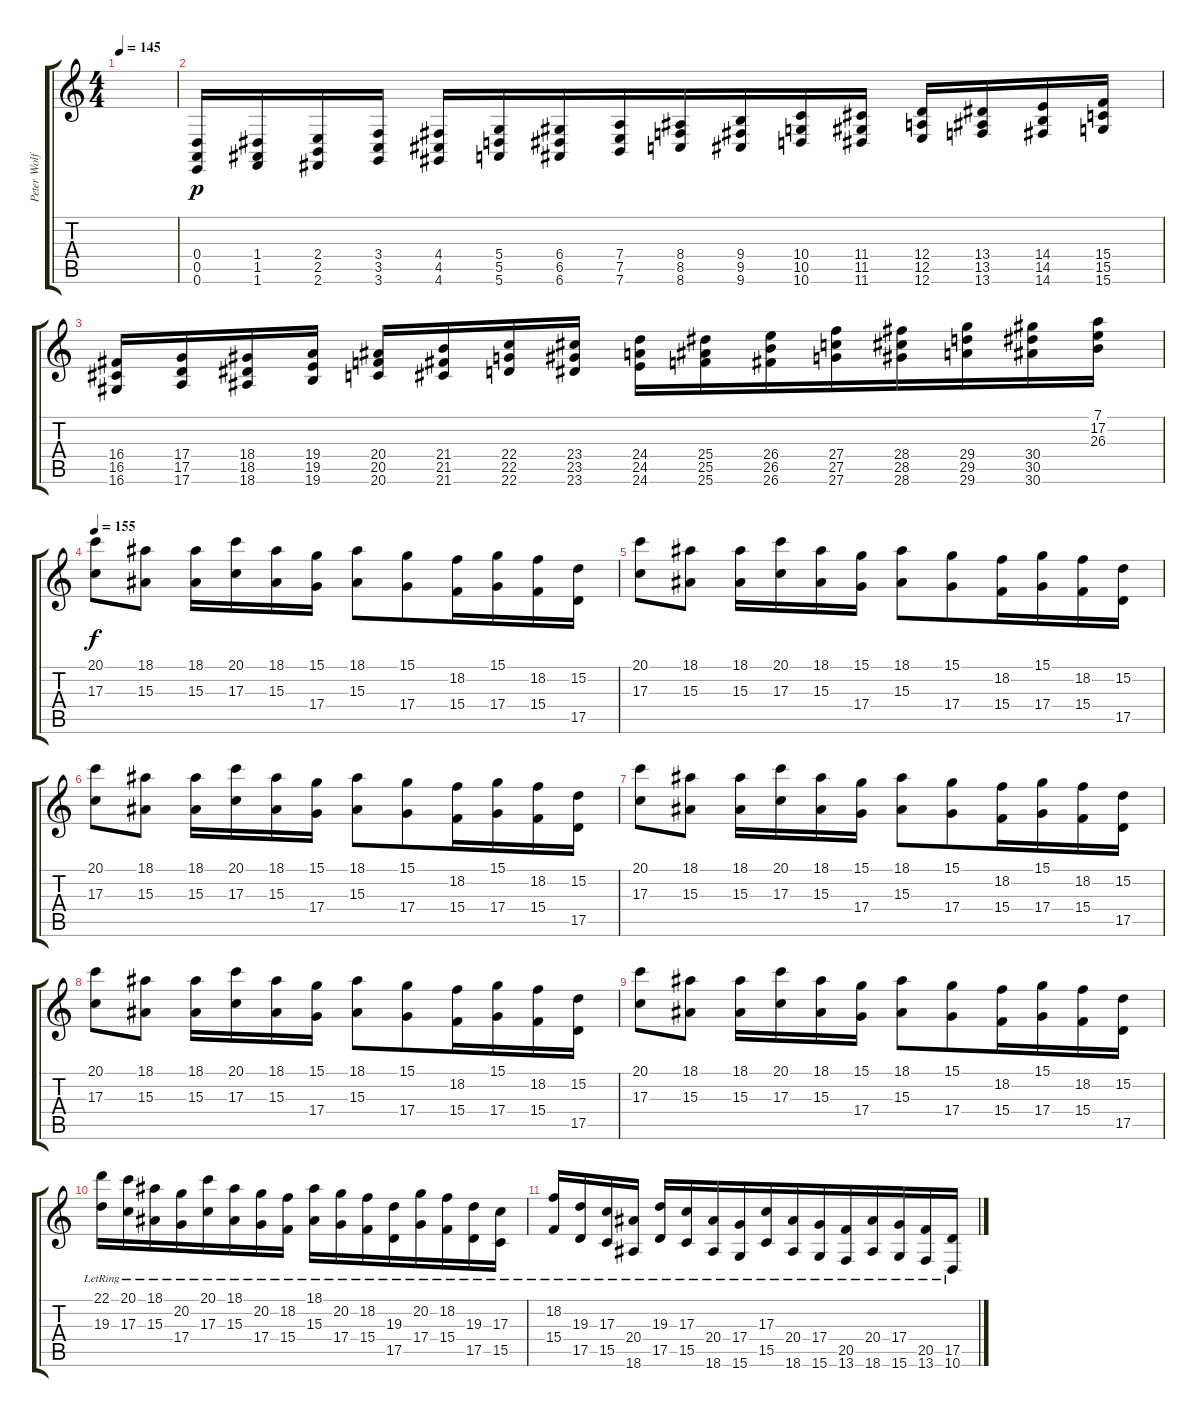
\track ("Peter Wolf" "Peter Wolf") {instrument brightacousticpiano}
\staff {score tabs}
\tuning (E4 B3 G3 D3 A2 E2) {hide}
\ts (4 4)
\tempo 145
\clef g2
\ks c
|
(0.4 0.5 0.6).16{dy p} (1.4 1.5 1.6).16 (2.4 2.5 2.6).16 (3.4 3.5 3.6).16 (4.4 4.5 4.6).16{beam merge} (5.4 5.5 5.6).16{beam merge} (6.4 6.5 6.6).16 (7.4 7.5 7.6).16{beam merge} (8.4 8.5 8.6).16{beam merge} (9.4 9.5 9.6).16 (10.4 10.5 10.6).16{beam merge} (11.4 11.5 11.6).16 (12.4 12.5 12.6).16 (13.4 13.5 13.6).16 (14.4 14.5 14.6).16 (15.4 15.5 15.6).16 |
(16.4 16.5 16.6).16 (17.4 17.5 17.6).16{beam merge} (18.4 18.5 18.6).16{beam merge} (19.4 19.5 19.6).16 (20.4 20.5 20.6).16{beam merge} (21.4 21.5 21.6).16 (22.4 22.5 22.6).16 (23.4 23.5 23.6).16 (24.4 24.5 24.6).16{beam merge} (25.4 25.5 25.6).16 (26.4 26.5 26.6).16 (27.4 27.5 27.6).16{beam merge} (28.4 28.5 28.6).16 (29.4 29.5 29.6).16 (30.4 30.5 30.6).16 (7.1 17.2 26.3).16 |
\tempo 155
(20.1 17.3).8{dy f beam merge} (18.1 15.3).8 (18.1 15.3).16 (20.1 17.3).16 (18.1 15.3).16 (15.1 17.4).16 (18.1 15.3).8 (15.1 17.4).8{beam merge} (18.2 15.4).16{beam merge} (15.1 17.4).16 (18.2 15.4).16 (15.2 17.5).16 |
(20.1 17.3).8{beam merge} (18.1 15.3).8 (18.1 15.3).16 (20.1 17.3).16 (18.1 15.3).16 (15.1 17.4).16 (18.1 15.3).8 (15.1 17.4).8{beam merge} (18.2 15.4).16{beam merge} (15.1 17.4).16 (18.2 15.4).16 (15.2 17.5).16 |
(20.1 17.3).8{beam merge} (18.1 15.3).8 (18.1 15.3).16 (20.1 17.3).16 (18.1 15.3).16 (15.1 17.4).16 (18.1 15.3).8 (15.1 17.4).8{beam merge} (18.2 15.4).16{beam merge} (15.1 17.4).16 (18.2 15.4).16 (15.2 17.5).16 |
(20.1 17.3).8{beam merge} (18.1 15.3).8 (18.1 15.3).16 (20.1 17.3).16 (18.1 15.3).16 (15.1 17.4).16 (18.1 15.3).8 (15.1 17.4).8{beam merge} (18.2 15.4).16{beam merge} (15.1 17.4).16 (18.2 15.4).16 (15.2 17.5).16 |
(20.1 17.3).8{beam merge} (18.1 15.3).8 (18.1 15.3).16 (20.1 17.3).16 (18.1 15.3).16 (15.1 17.4).16 (18.1 15.3).8 (15.1 17.4).8{beam merge} (18.2 15.4).16{beam merge} (15.1 17.4).16 (18.2 15.4).16 (15.2 17.5).16 |
(20.1 17.3).8{beam merge} (18.1 15.3).8 (18.1 15.3).16 (20.1 17.3).16 (18.1 15.3).16 (15.1 17.4).16 (18.1 15.3).8 (15.1 17.4).8{beam merge} (18.2 15.4).16{beam merge} (15.1 17.4).16 (18.2 15.4).16 (15.2 17.5).16 |
(22.1{lr} 19.3{lr}).16{beam merge} (20.1{lr} 17.3{lr}).16{beam merge} (18.1{lr} 15.3{lr}).16{beam merge} (20.2{lr} 17.4{lr}).16{beam merge} (20.1{lr} 17.3{lr}).16 (18.1{lr} 15.3{lr}).16 (20.2{lr} 17.4{lr}).16 (18.2{lr} 15.4{lr}).16 (18.1{lr} 15.3{lr}).16 (20.2{lr} 17.4{lr}).16 (18.2{lr} 15.4{lr}).16 (19.3{lr} 17.5{lr}).16{beam merge} (20.2{lr} 17.4{lr}).16 (18.2{lr} 15.4{lr}).16{beam merge} (19.3{lr} 17.5{lr}).16 (17.3{lr} 15.5{lr}).16 |
(18.2{lr} 15.4{lr}).16 (19.3{lr} 17.5{lr}).16{beam merge} (17.3{lr} 15.5{lr}).16 (20.4{lr} 18.6{lr}).16 (19.3{lr} 17.5{lr}).16 (17.3{lr} 15.5{lr}).16 (20.4{lr} 18.6{lr}).16{beam merge} (17.4{lr} 15.6{lr}).16{beam merge} (17.3{lr} 15.5{lr}).16 (20.4{lr} 18.6{lr}).16 (17.4{lr} 15.6{lr}).16 (20.5{lr} 13.6{lr}).16{beam merge} (20.4{lr} 18.6{lr}).16 (17.4{lr} 15.6{lr}).16 (20.5{lr} 13.6{lr}).16{beam merge} (17.5{lr} 10.6{lr}).16
